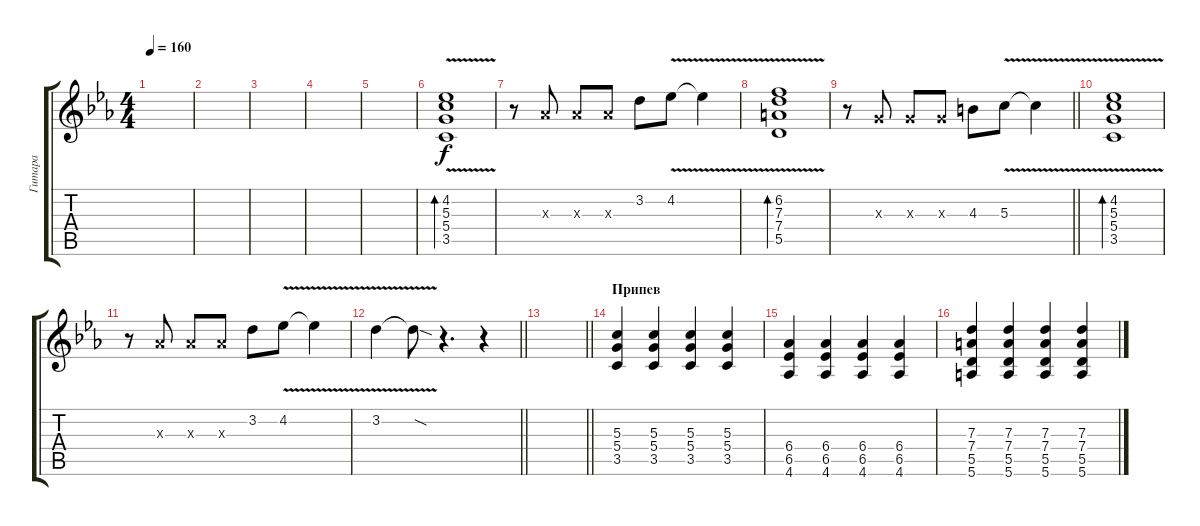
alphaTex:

\track ("Гитара" "Гитара") {instrument distortionguitar}
\staff {score tabs}
\tuning (E4 B3 G3 D3 A2 E2) {hide}
\ts (4 4)
\tempo 160
\clef g2
\ks cminor
|
|
|
|
|
(4.2{v} 5.3{v} 5.4{v} 3.5{v}).1{bd 60 volume 12 instrument acousticguitarsteel} |
r.8{volume 14 instrument distortionguitar} 1.3{x}.8 1.3{x}.8 1.3{x}.8 3.2.8 4.2{v}.8 4.2{t}.4 |
(6.2{v} 7.3{v} 7.4{v} 5.5{v}).1{bd 60 volume 12 instrument acousticguitarsteel} |
\barLineRight lightlight
r.8{volume 14 instrument distortionguitar} 0.3{x}.8 0.3{x}.8 0.3{x}.8 4.3.8 5.3{v}.8 5.3{t}.4 |
(4.2{v} 5.3{v} 5.4{v} 3.5{v}).1{bd 60 volume 12 instrument acousticguitarsteel} |
r.8{volume 14 instrument distortionguitar} 1.3{x}.8 1.3{x}.8 1.3{x}.8 3.2.8 4.2{v}.8 4.2{t}.4 |
\barLineRight lightlight
3.2{v}.4 3.2{sod t}.8 r.4{d} r.4 |
\barLineRight lightlight
|
\section ("" "Припев")
(5.3 5.4 3.5).4{volume 13} (5.3 5.4 3.5).4 (5.3 5.4 3.5).4 (5.3 5.4 3.5).4 |
(6.4 6.5 4.6).4 (6.4 6.5 4.6).4 (6.4 6.5 4.6).4 (6.4 6.5 4.6).4 |
(7.3 7.4 5.5 5.6).4 (7.3 7.4 5.5 5.6).4 (7.3 7.4 5.5 5.6).4 (7.3 7.4 5.5 5.6).4
